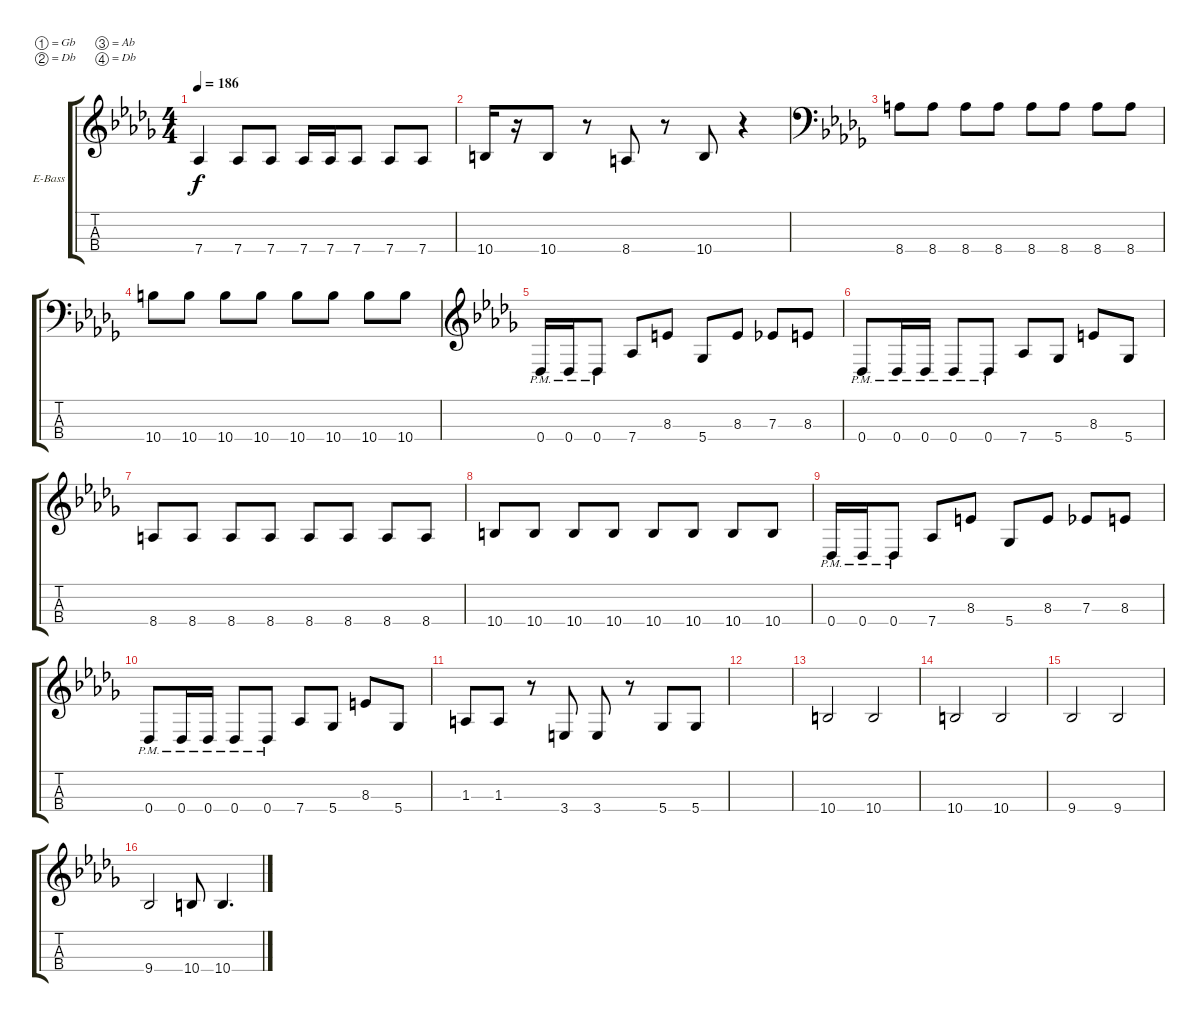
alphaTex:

\bracketExtendMode groupsimilarinstruments
\firstSystemTrackNameOrientation horizontal
\otherSystemsTrackNameOrientation horizontal
\track ("Electric Bass" "E-Bass") {instrument electricbassfinger}
\staff {score tabs}
\tuning (Gb3 Db3 Ab2 Db2)
\ts (4 4)
\tempo 186
\clef g2
\scale
0.333333
\ks db
7.4.4{dy f} 7.4.8 7.4.8 7.4.16 7.4.16 7.4.8 7.4.8 7.4.8 |
\scale
0.333333 10.4.16 r.16 10.4.8 r.8 8.4.8 r.8 10.4.8 r.4 |
\clef f4
\scale
0.333333 8.4.8 8.4.8 8.4.8 8.4.8 8.4.8 8.4.8 8.4.8 8.4.8 |
\scale
0.333333 10.4.8 10.4.8 10.4.8 10.4.8 10.4.8 10.4.8 10.4.8 10.4.8 |
\clef g2
\scale
0.333333 0.4{pm}.16 0.4{pm}.16 0.4{pm}.8 7.4.8 8.3.8 5.4.8 8.3.8 7.3.8 8.3.8 |
\scale
0.333333 0.4{pm}.8 0.4{pm}.16 0.4{pm}.16 0.4{pm}.8 0.4{pm}.8 7.4.8 5.4.8 8.3.8 5.4.8 |
\scale
0.333333 8.4.8 8.4.8 8.4.8 8.4.8 8.4.8 8.4.8 8.4.8 8.4.8 |
\scale
0.333333 10.4.8 10.4.8 10.4.8 10.4.8 10.4.8 10.4.8 10.4.8 10.4.8 |
\scale
0.333333 0.4{pm}.16 0.4{pm}.16 0.4{pm}.8 7.4.8 8.3.8 5.4.8 8.3.8 7.3.8 8.3.8 |
\scale
0.333333 0.4{pm}.8 0.4{pm}.16 0.4{pm}.16 0.4{pm}.8 0.4{pm}.8 7.4.8 5.4.8 8.3.8 5.4.8 |
\scale
0.333333 1.3.8 1.3.8 r.8 3.4.8 3.4.8 r.8 5.4.8 5.4.8 |
\scale
0.333333 |
\scale
0.333333 10.4.2 10.4.2 |
\scale
0.333333 10.4.2 10.4.2 |
\scale
0.333333 9.4.2 9.4.2 |
\scale
0.333333 9.4.2 10.4.8 10.4.4{d}
